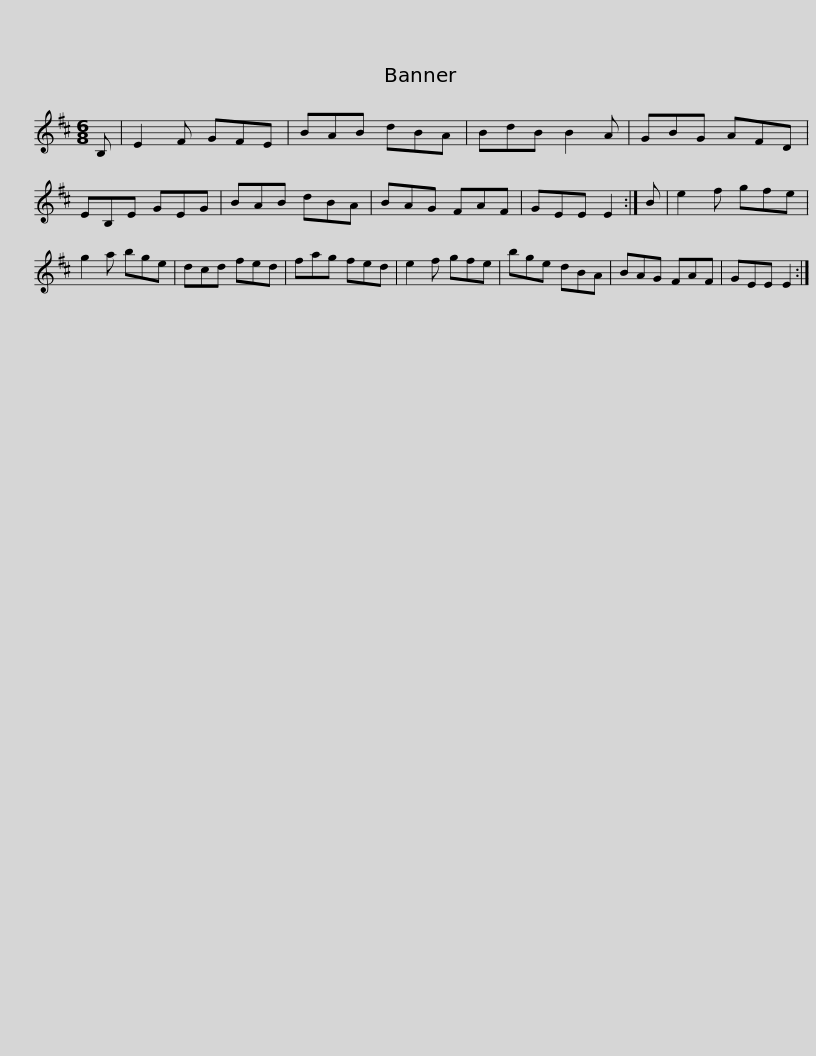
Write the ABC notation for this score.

X:1
L:1/8
M:6/8
I:linebreak $
K:D
V:1 treble
V:1
 B, | E2 F GFE | BAB dBA | BdB B2 A | GBG AFD | %5
 EB,E GEG | BAB dBA | BAG FAF |$ GEE E2 :| B | %10
 e2 f gfe | g2 a bge | dcd fed | fag fed | e2 f gfe | %15
 bge dBA |$ BAG FAF | GEE E2 :| %18
